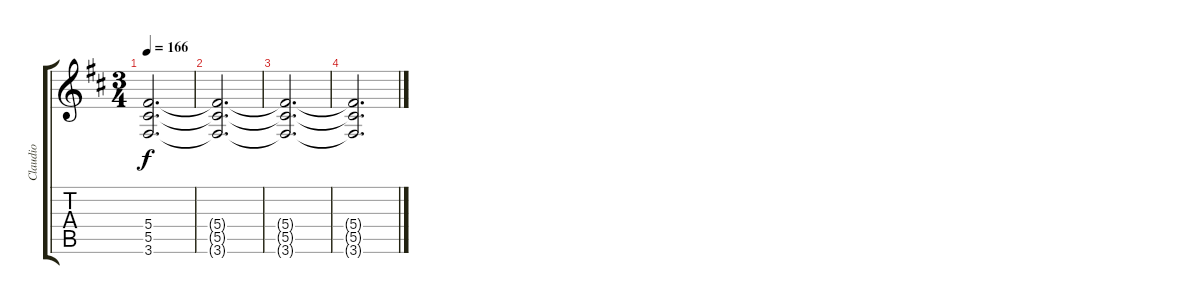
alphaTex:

\track ("Claudio" "Claudio") {instrument distortionguitar}
\staff {score tabs}
\tuning (Eb4 Bb3 Gb3 Db3 Ab2 Eb2) {hide}
\ts (3 4)
\tempo 166
\clef g2
\ks d
(5.4{t} 5.5{t} 3.6{t}).2{d dy f} |
(5.4{t} 5.5{t} 3.6{t}).2{d} |
(5.4{t} 5.5{t} 3.6{t}).2{d} |
(5.4{t} 5.5{t} 3.6{t}).2{d}
